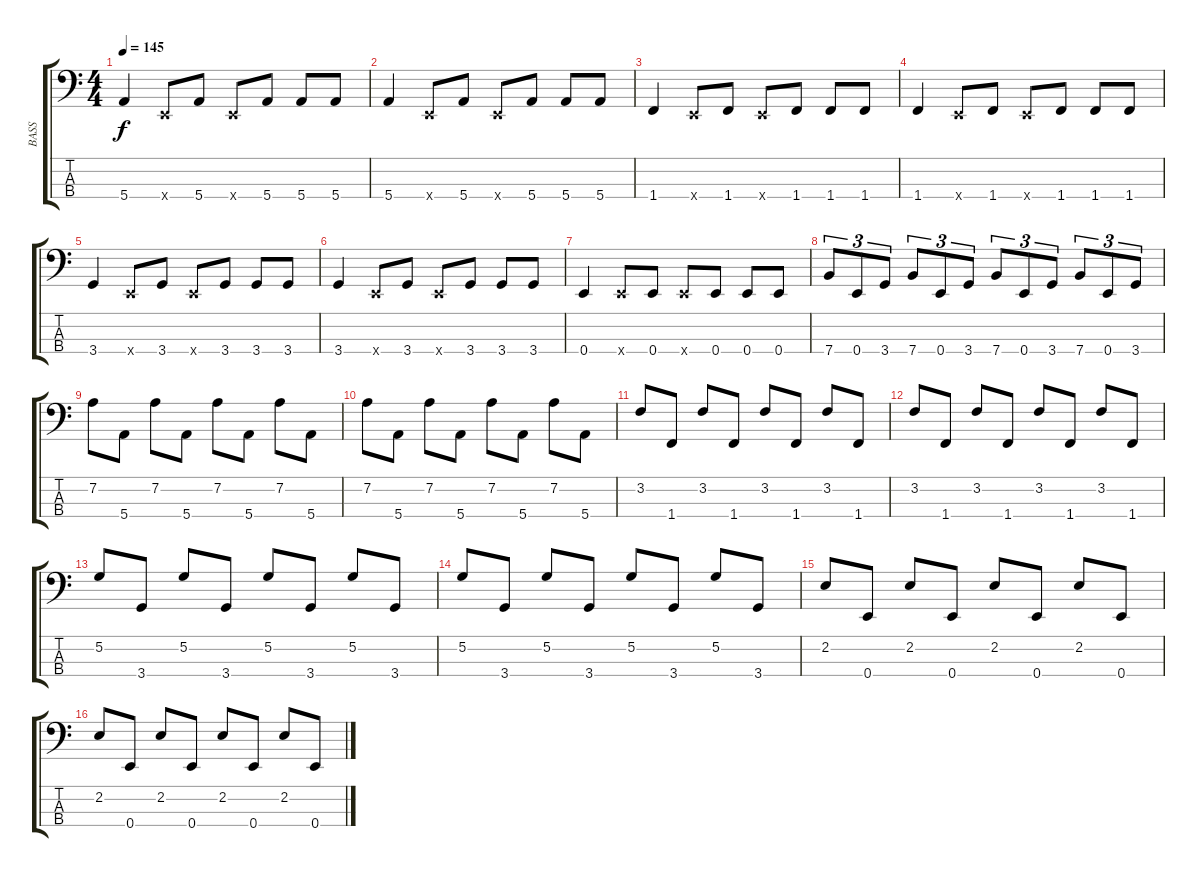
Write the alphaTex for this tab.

\track ("BASS" "BASS") {instrument fretlessbass}
\staff {score tabs}
\tuning (G2 D2 A1 E1) {hide}
\ts (4 4)
\tempo 145
\clef f4
\ks c
5.4.4{dy f} 0.4{x}.8 5.4.8 0.4{x}.8 5.4.8 5.4.8 5.4.8 |
5.4.4 0.4{x}.8 5.4.8 0.4{x}.8 5.4.8 5.4.8 5.4.8 |
1.4.4 0.4{x}.8 1.4.8 0.4{x}.8 1.4.8 1.4.8 1.4.8 |
1.4.4 0.4{x}.8 1.4.8 0.4{x}.8 1.4.8 1.4.8 1.4.8 |
3.4.4 0.4{x}.8 3.4.8 0.4{x}.8 3.4.8 3.4.8 3.4.8 |
3.4.4 0.4{x}.8 3.4.8 0.4{x}.8 3.4.8 3.4.8 3.4.8 |
0.4.4 0.4{x}.8 0.4.8 0.4{x}.8 0.4.8 0.4.8 0.4.8 |
7.4.8{tu (3 2)} 0.4.8{tu (3 2)} 3.4.8{tu (3 2)} 7.4.8{tu (3 2)} 0.4.8{tu (3 2)} 3.4.8{tu (3 2)} 7.4.8{tu (3 2)} 0.4.8{tu (3 2)} 3.4.8{tu (3 2)} 7.4.8{tu (3 2)} 0.4.8{tu (3 2)} 3.4.8{tu (3 2)} |
7.2.8 5.4.8 7.2.8 5.4.8 7.2.8 5.4.8 7.2.8 5.4.8 |
7.2.8 5.4.8 7.2.8 5.4.8 7.2.8 5.4.8 7.2.8 5.4.8 |
3.2.8 1.4.8 3.2.8 1.4.8 3.2.8 1.4.8 3.2.8 1.4.8 |
3.2.8 1.4.8 3.2.8 1.4.8 3.2.8 1.4.8 3.2.8 1.4.8 |
5.2.8 3.4.8 5.2.8 3.4.8 5.2.8 3.4.8 5.2.8 3.4.8 |
5.2.8 3.4.8 5.2.8 3.4.8 5.2.8 3.4.8 5.2.8 3.4.8 |
2.2.8 0.4.8 2.2.8 0.4.8 2.2.8 0.4.8 2.2.8 0.4.8 |
2.2.8 0.4.8 2.2.8 0.4.8 2.2.8 0.4.8 2.2.8 0.4.8
